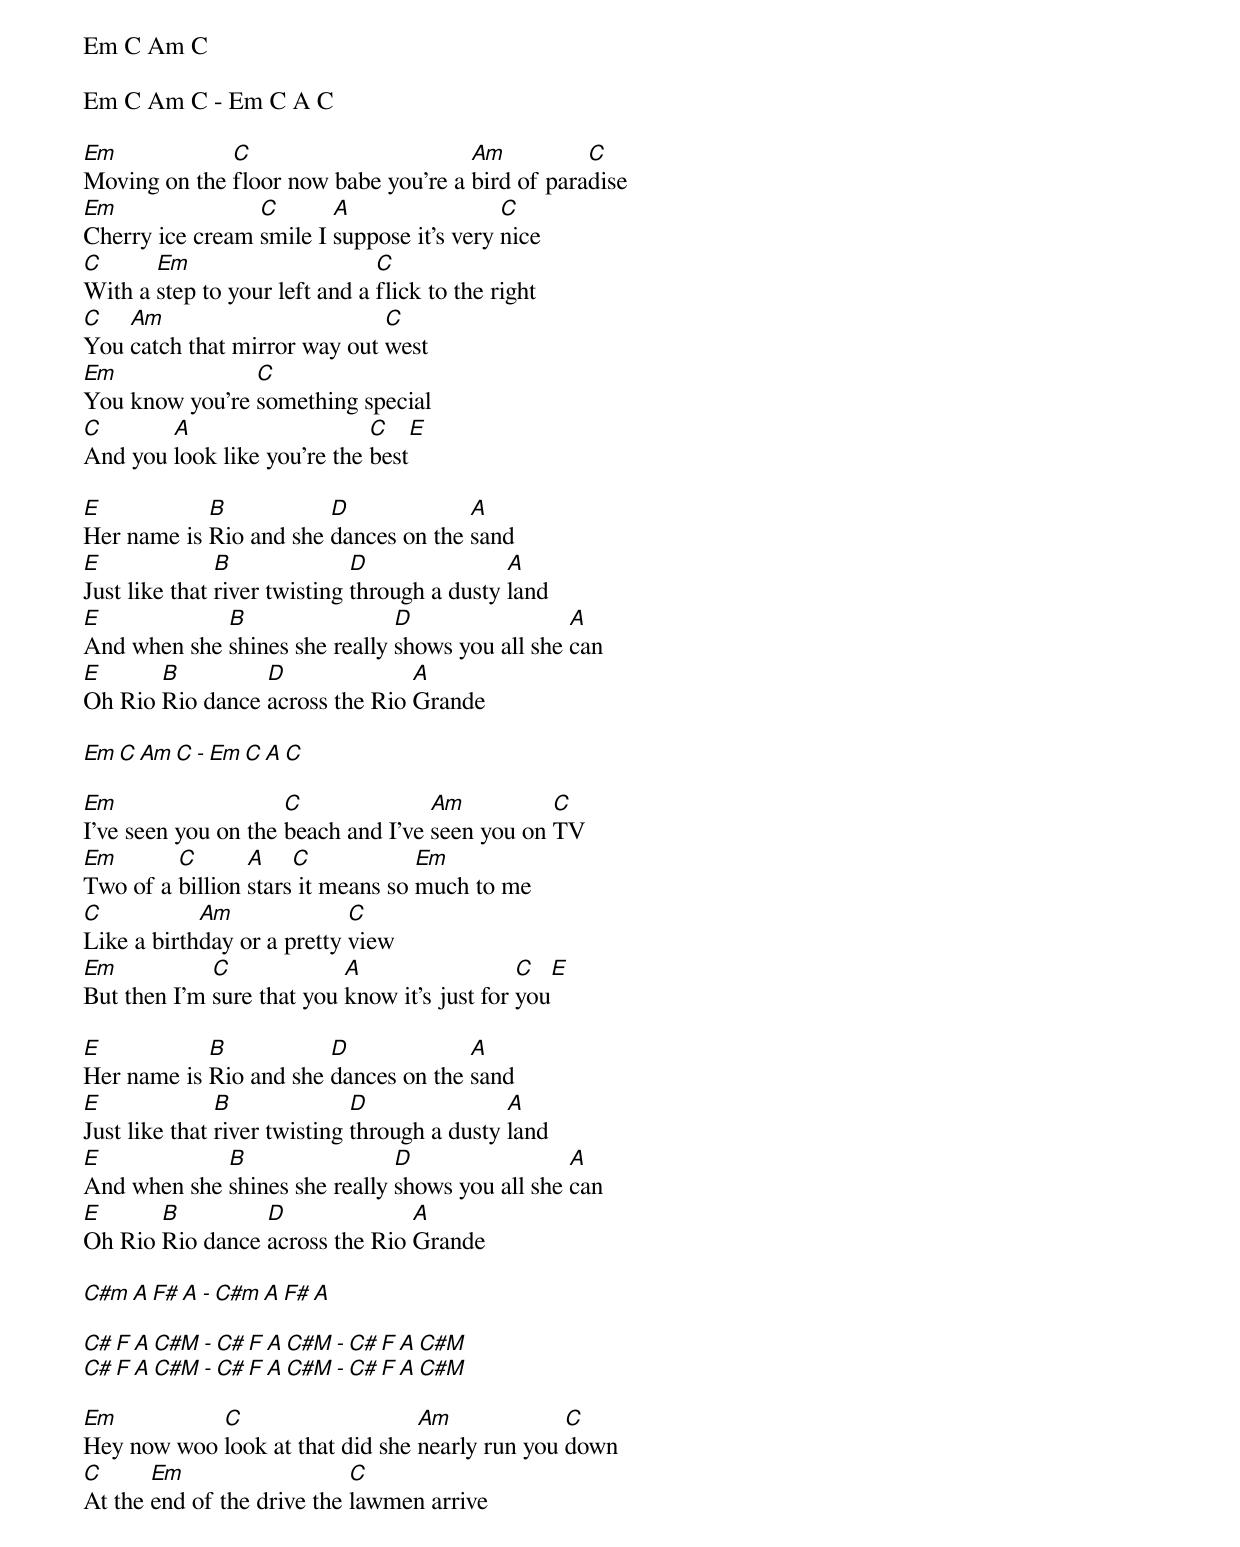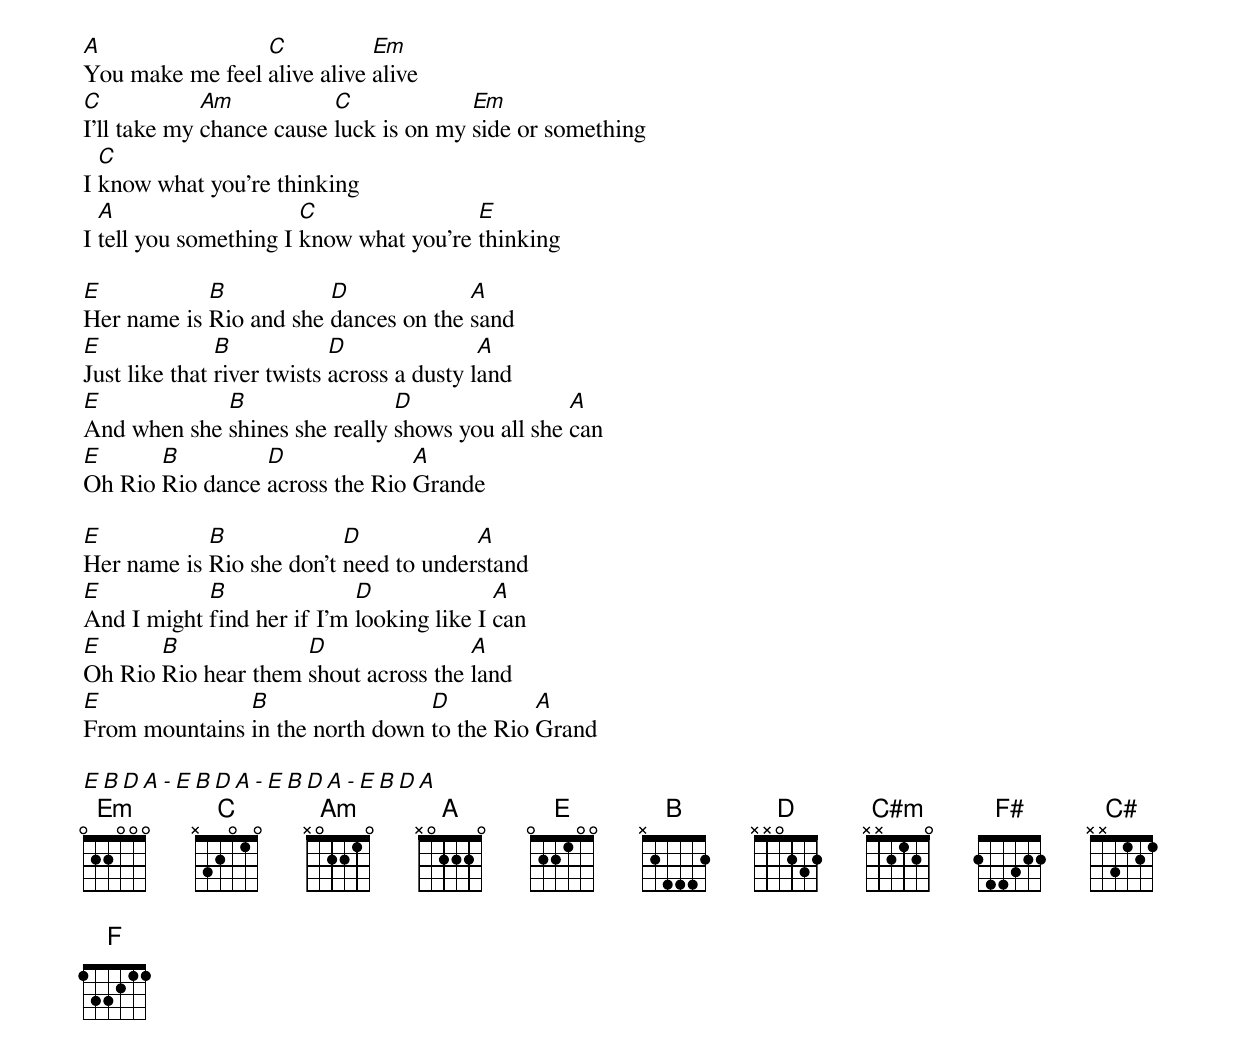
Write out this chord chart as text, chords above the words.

Em C Am C

Em C Am C - Em C A C

Em            C                       Am          C
Moving on the floor now babe you're a bird of paradise
Em               C       A                 C
Cherry ice cream smile I suppose it's very nice
C      Em                      C
With a step to your left and a flick to the right
C   Am                        C
You catch that mirror way out west
Em              C
You know you're something special
C       A                    C    E
And you look like you're the best

E           B           D             A
Her name is Rio and she dances on the sand
E              B              D               A
Just like that river twisting through a dusty land
E            B                 D                 A
And when she shines she really shows you all she can
E      B         D              A
Oh Rio Rio dance across the Rio Grande

Em C Am C - Em C A C

Em                   C              Am          C
I've seen you on the beach and I've seen you on TV
Em       C       A    C            Em
Two of a billion stars it mеans so much to me
C           Am              C
Like a birthday or a pretty viеw
Em           C             A                  C   E
But then I'm sure that you know it's just for you

E           B           D             A
Her name is Rio and she dances on the sand
E              B              D               A
Just like that river twisting through a dusty land
E            B                 D                 A
And when she shines she really shows you all she can
E      B         D              A
Oh Rio Rio dance across the Rio Grande

C#m A F# A - C#m A F# A

C# F A C#M - C# F A C#M - C# F A C#M
C# F A C#M - C# F A C#M - C# F A C#M

Em          C                    Am             C
Hey now woo look at that did she nearly run you down
C      Em                   C
At the end of the drive the lawmen arrive
A                C           Em
You make me feel alive alive alive
C            Am           C             Em
I'll take my chance cause luck is on my side or something
  C
I know what you're thinking
  A                    C                E
I tell you something I know what you're thinking

E           B           D             A
Her name is Rio and she dances on the sand
E              B            D               A
Just like that river twists across a dusty land
E            B                 D                 A
And when she shines she really shows you all she can
E      B         D              A
Oh Rio Rio dance across the Rio Grande

E           B             D            A
Her name is Rio she don't need to understand
E           B               D              A
And I might find her if I'm looking like I can
E      B             D                A
Oh Rio Rio hear them shout across the land
E              B                 D          A
From mountains in the north down to the Rio Grand

E B D A - E B D A - E B D A - E B D A
